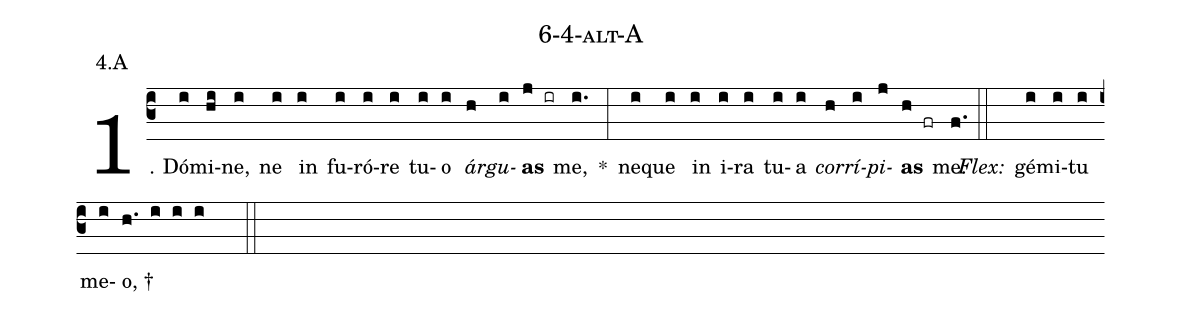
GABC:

name: 6-4-alt-A;
annotation: 4.A;
%%
(c3)1. Dó(i)mi(hi)ne,(i) ne(i) in(i) fu(i)ró(i)re(i) tu(i)o(i) <i>ár</i>(h)<i>gu</i>(i)<b>as</b>(j ir) me,(i.) *(:) ne(i)que(i) in(i) i(i)ra(i) tu(i)a(i) <i>cor</i>(h)<i>rí</i>(i)<i>pi</i>(j)<b>as</b>(h fr) me.(f.) (::)
<i>Flex:</i>()  gé(i)mi(i)tu(i) me(i)o, †(h. i i i  ::)
